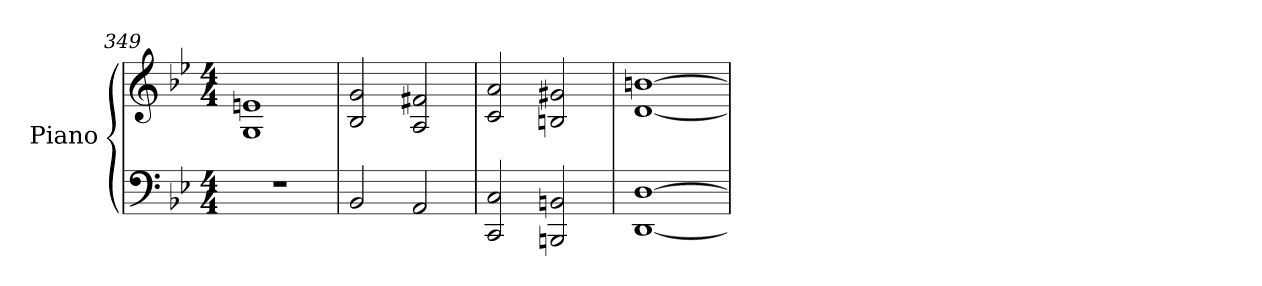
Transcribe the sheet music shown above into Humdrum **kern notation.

**kern	**kern
*part1	*part1
*staff2	*staff1
*I"Piano	*
*I'Pno.	*
*clefF4	*clefG2
*k[b-e-]	*k[b-e-]
*M4/4	*M4/4
=349	=349
1r	1G 1en
=350	=350
2BB-/	2B-/ 2g/
2AA/	2A/ 2f#X/
=351	=351
2CC/ 2C/	2c/ 2a/
2BBBn/ 2BBn/	2Bn/ 2g#X/
=352	=352
[1DD [1D	[1d [1bn
=	=
*-	*-
